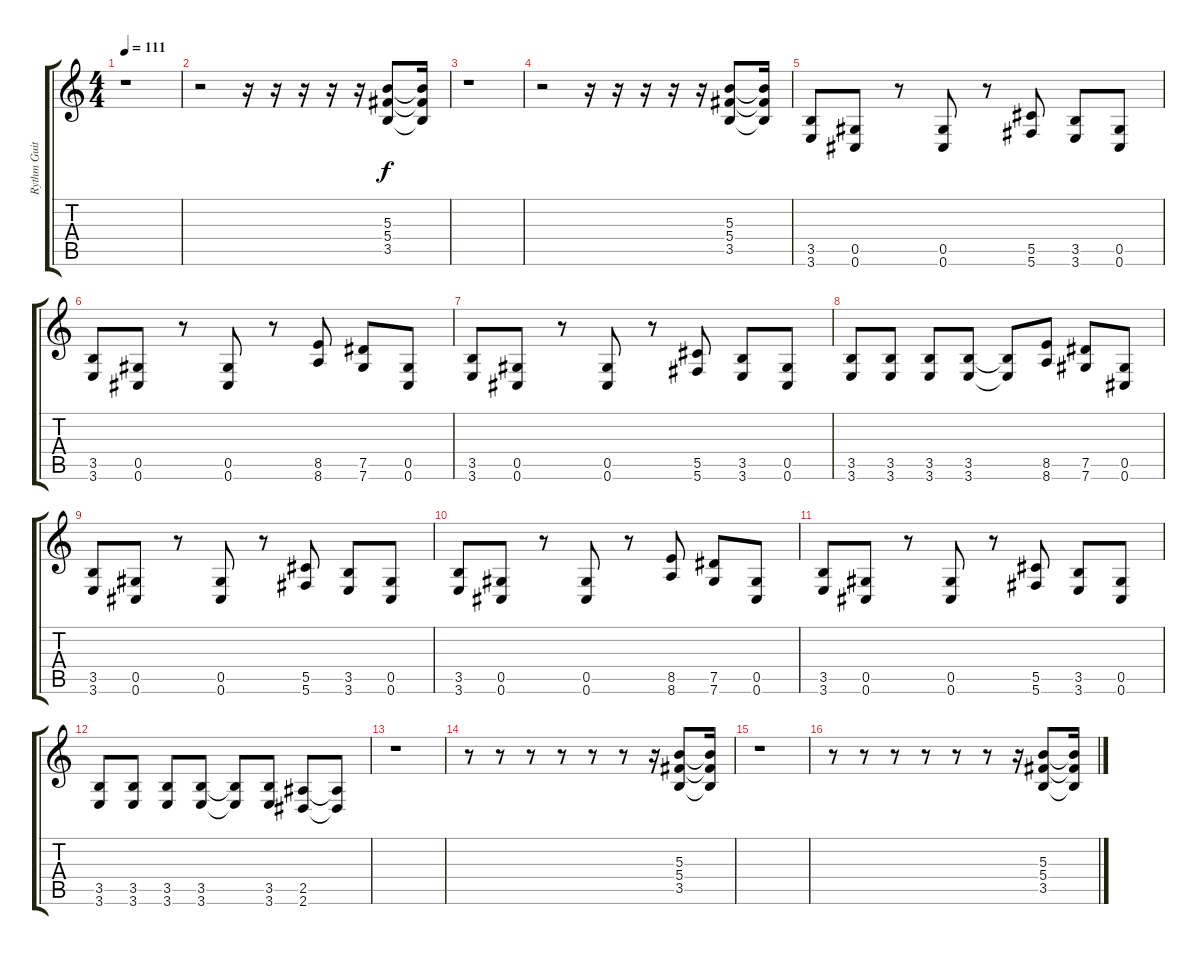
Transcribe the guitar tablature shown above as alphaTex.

\track ("Rythm Guitar" "Rythm Guit") {instrument overdrivenguitar}
\staff {score tabs}
\tuning (Eb4 Bb3 Gb3 Db3 Ab2 Db2) {hide}
\ts (4 4)
\tempo 111
\clef g2
\ks c
r.1{dy f} |
r.2 r.16 r.16 r.16 r.16 r.16 (5.3 5.4 3.5).8 (5.3{t} 5.4{t} 3.5{t}).16 |
r.1 |
r.2 r.16 r.16 r.16 r.16 r.16 (5.3 5.4 3.5).8 (5.3{t} 5.4{t} 3.5{t}).16 |
(3.5 3.6).8 (0.5 0.6).8 r.8 (0.5 0.6).8 r.8 (5.5 5.6).8 (3.5 3.6).8 (0.5 0.6).8 |
(3.5 3.6).8 (0.5 0.6).8 r.8 (0.5 0.6).8 r.8 (8.5 8.6).8 (7.5 7.6).8 (0.5 0.6).8 |
(3.5 3.6).8 (0.5 0.6).8 r.8 (0.5 0.6).8 r.8 (5.5 5.6).8 (3.5 3.6).8 (0.5 0.6).8 |
(3.5 3.6).8 (3.5 3.6).8 (3.5 3.6).8 (3.5 3.6).8 (3.5{t} 3.6{t}).8 (8.5 8.6).8 (7.5 7.6).8 (0.5 0.6).8 |
(3.5 3.6).8 (0.5 0.6).8 r.8 (0.5 0.6).8 r.8 (5.5 5.6).8 (3.5 3.6).8 (0.5 0.6).8 |
(3.5 3.6).8 (0.5 0.6).8 r.8 (0.5 0.6).8 r.8 (8.5 8.6).8 (7.5 7.6).8 (0.5 0.6).8 |
(3.5 3.6).8 (0.5 0.6).8 r.8 (0.5 0.6).8 r.8 (5.5 5.6).8 (3.5 3.6).8 (0.5 0.6).8 |
(3.5 3.6).8 (3.5 3.6).8 (3.5 3.6).8 (3.5 3.6).8 (3.5{t} 3.6{t}).8 (3.5 3.6).8 (2.5 2.6).8 (2.5{t} 2.6{t}).8 |
r.1 |
r.8 r.8 r.8 r.8 r.8 r.8 r.16 (5.3 5.4 3.5).8 (5.3{t} 5.4{t} 3.5{t}).16 |
r.1 |
r.8 r.8 r.8 r.8 r.8 r.8 r.16 (5.3 5.4 3.5).8 (5.3{t} 5.4{t} 3.5{t}).16
